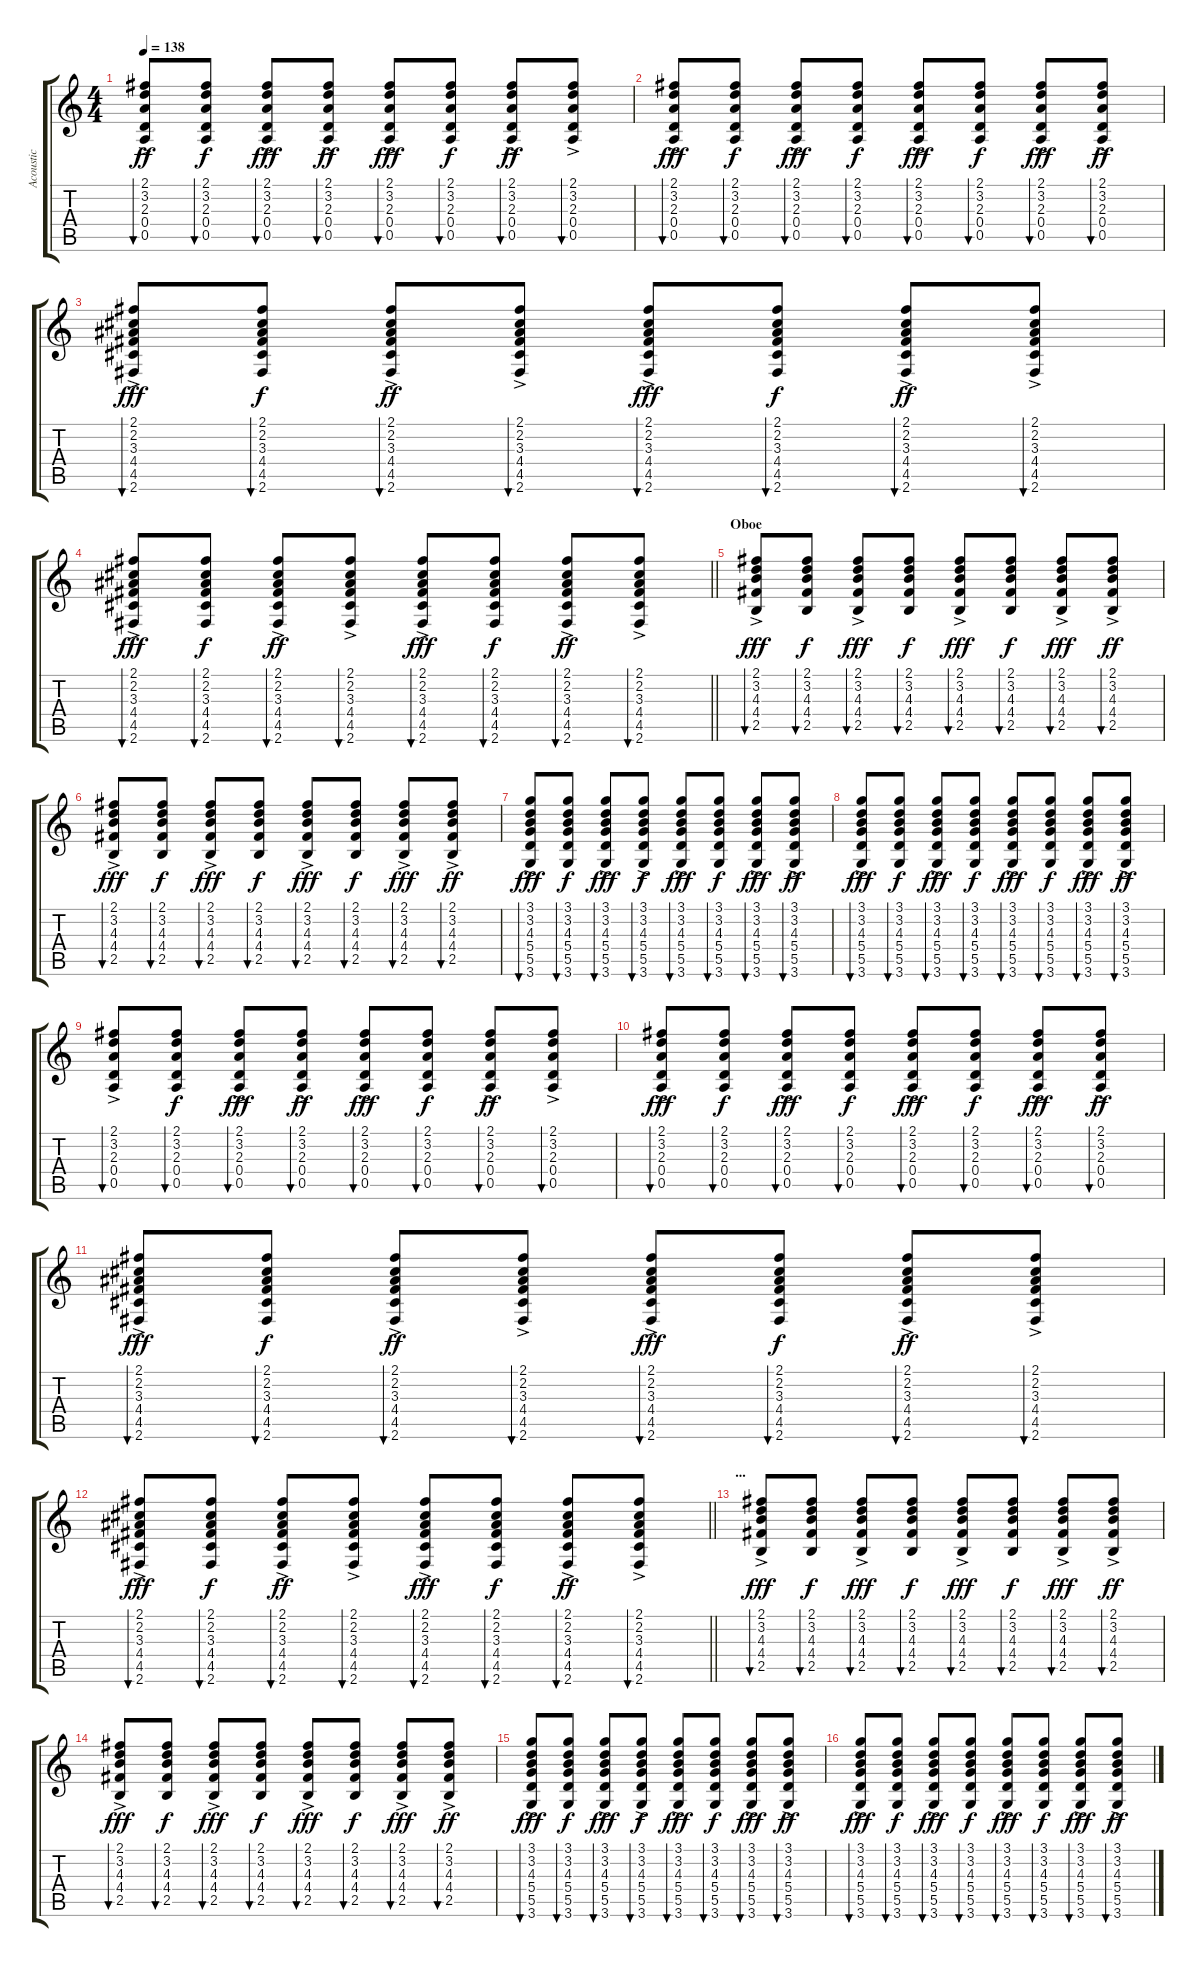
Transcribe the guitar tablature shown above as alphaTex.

\track ("Acoustic" "Acoustic") {instrument acousticguitarsteel}
\staff {score tabs}
\tuning (E4 B3 G3 D3 A2 E2) {hide}
\ts (4 4)
\tempo 138
\clef g2
\ks c
(2.1{ac} 3.2{ac} 2.3{ac} 0.4{ac} 0.5{ac}).8{bu 60 dy ff volume 8} (2.1 3.2 2.3 0.4 0.5).8{bu 60 dy f} (2.1{ac} 3.2{ac} 2.3{ac} 0.4{ac} 0.5{ac}).8{bu 60 dy fff} (2.1{ac} 3.2{ac} 2.3{ac} 0.4{ac} 0.5{ac}).8{bu 60 dy ff} (2.1{ac} 3.2{ac} 2.3{ac} 0.4{ac} 0.5{ac}).8{bu 60 dy fff} (2.1 3.2 2.3 0.4 0.5).8{bu 60 dy f} (2.1{ac} 3.2{ac} 2.3{ac} 0.4{ac} 0.5{ac}).8{bu 60 dy ff} (2.1{ac} 3.2{ac} 2.3{ac} 0.4{ac} 0.5{ac}).8{bu 60} |
(2.1{ac} 3.2{ac} 2.3{ac} 0.4{ac} 0.5{ac}).8{bu 60 dy fff} (2.1 3.2 2.3 0.4 0.5).8{bu 60 dy f} (2.1{ac} 3.2{ac} 2.3{ac} 0.4{ac} 0.5{ac}).8{bu 60 dy fff} (2.1 3.2 2.3 0.4 0.5).8{bu 60 dy f} (2.1{ac} 3.2{ac} 2.3{ac} 0.4{ac} 0.5{ac}).8{bu 60 dy fff} (2.1 3.2 2.3 0.4 0.5).8{bu 60 dy f} (2.1{ac} 3.2{ac} 2.3{ac} 0.4{ac} 0.5{ac}).8{bu 60 dy fff} (2.1{ac} 3.2{ac} 2.3{ac} 0.4{ac} 0.5{ac}).8{bu 60 dy ff} |
(2.1{ac} 2.2{ac} 3.3{ac} 4.4{ac} 4.5{ac} 2.6{ac}).8{bu 60 dy fff} (2.1 2.2 3.3 4.4 4.5 2.6).8{bu 60 dy f} (2.1{ac} 2.2{ac} 3.3{ac} 4.4{ac} 4.5{ac} 2.6{ac}).8{bu 60 dy ff} (2.1{ac} 2.2{ac} 3.3{ac} 4.4{ac} 4.5{ac} 2.6{ac}).8{bu 60} (2.1{ac} 2.2{ac} 3.3{ac} 4.4{ac} 4.5{ac} 2.6{ac}).8{bu 60 dy fff} (2.1 2.2 3.3 4.4 4.5 2.6).8{bu 60 dy f} (2.1{ac} 2.2{ac} 3.3{ac} 4.4{ac} 4.5{ac} 2.6{ac}).8{bu 60 dy ff} (2.1{ac} 2.2{ac} 3.3{ac} 4.4{ac} 4.5{ac} 2.6{ac}).8{bu 60} |
\barLineRight lightlight
(2.1{ac} 2.2{ac} 3.3{ac} 4.4{ac} 4.5{ac} 2.6{ac}).8{bu 60 dy fff} (2.1 2.2 3.3 4.4 4.5 2.6).8{bu 60 dy f} (2.1{ac} 2.2{ac} 3.3{ac} 4.4{ac} 4.5{ac} 2.6{ac}).8{bu 60 dy ff} (2.1{ac} 2.2{ac} 3.3{ac} 4.4{ac} 4.5{ac} 2.6{ac}).8{bu 60} (2.1{ac} 2.2{ac} 3.3{ac} 4.4{ac} 4.5{ac} 2.6{ac}).8{bu 60 dy fff} (2.1 2.2 3.3 4.4 4.5 2.6).8{bu 60 dy f} (2.1{ac} 2.2{ac} 3.3{ac} 4.4{ac} 4.5{ac} 2.6{ac}).8{bu 60 dy ff} (2.1{ac} 2.2{ac} 3.3{ac} 4.4{ac} 4.5{ac} 2.6{ac}).8{bu 60} |
\section ("" "Oboe")
(2.1{ac} 3.2{ac} 4.3{ac} 4.4{ac} 2.5{ac}).8{bu 60 dy fff volume 7} (2.1 3.2 4.3 4.4 2.5).8{bu 60 dy f} (2.1{ac} 3.2{ac} 4.3{ac} 4.4{ac} 2.5{ac}).8{bu 60 dy fff} (2.1 3.2 4.3 4.4 2.5).8{bu 60 dy f} (2.1{ac} 3.2{ac} 4.3{ac} 4.4{ac} 2.5{ac}).8{bu 60 dy fff} (2.1 3.2 4.3 4.4 2.5).8{bu 60 dy f} (2.1{ac} 3.2{ac} 4.3{ac} 4.4{ac} 2.5{ac}).8{bu 60 dy fff} (2.1{ac} 3.2{ac} 4.3{ac} 4.4{ac} 2.5{ac}).8{bu 60 dy ff} |
(2.1{ac} 3.2{ac} 4.3{ac} 4.4{ac} 2.5{ac}).8{bu 60 dy fff} (2.1 3.2 4.3 4.4 2.5).8{bu 60 dy f} (2.1{ac} 3.2{ac} 4.3{ac} 4.4{ac} 2.5{ac}).8{bu 60 dy fff} (2.1 3.2 4.3 4.4 2.5).8{bu 60 dy f} (2.1{ac} 3.2{ac} 4.3{ac} 4.4{ac} 2.5{ac}).8{bu 60 dy fff} (2.1 3.2 4.3 4.4 2.5).8{bu 60 dy f} (2.1{ac} 3.2{ac} 4.3{ac} 4.4{ac} 2.5{ac}).8{bu 60 dy fff} (2.1{ac} 3.2{ac} 4.3{ac} 4.4{ac} 2.5{ac}).8{bu 60 dy ff} |
(3.1{ac} 3.2{ac} 4.3{ac} 5.4{ac} 5.5{ac} 3.6{ac}).8{bu 60 dy fff} (3.1 3.2 4.3 5.4 5.5 3.6).8{bu 60 dy f} (3.1{ac} 3.2{ac} 4.3{ac} 5.4{ac} 5.5{ac} 3.6{ac}).8{bu 60 dy fff} (3.1{ac} 3.2{ac} 4.3{ac} 5.4{ac} 5.5{ac} 3.6{ac}).8{bu 60 dy f} (3.1{ac} 3.2{ac} 4.3{ac} 5.4{ac} 5.5{ac} 3.6{ac}).8{bu 60 dy fff} (3.1 3.2 4.3 5.4 5.5 3.6).8{bu 60 dy f} (3.1{ac} 3.2{ac} 4.3{ac} 5.4{ac} 5.5{ac} 3.6{ac}).8{bu 60 dy fff} (3.1{ac} 3.2{ac} 4.3{ac} 5.4{ac} 5.5{ac} 3.6{ac}).8{bu 60 dy ff} |
(3.1{ac} 3.2{ac} 4.3{ac} 5.4{ac} 5.5{ac} 3.6{ac}).8{bu 60 dy fff} (3.1 3.2 4.3 5.4 5.5 3.6).8{bu 60 dy f} (3.1{ac} 3.2{ac} 4.3{ac} 5.4{ac} 5.5{ac} 3.6{ac}).8{bu 60 dy fff} (3.1 3.2 4.3 5.4 5.5 3.6).8{bu 60 dy f} (3.1{ac} 3.2{ac} 4.3{ac} 5.4{ac} 5.5{ac} 3.6{ac}).8{bu 60 dy fff} (3.1 3.2 4.3 5.4 5.5 3.6).8{bu 60 dy f} (3.1{ac} 3.2{ac} 4.3{ac} 5.4{ac} 5.5{ac} 3.6{ac}).8{bu 60 dy fff} (3.1{ac} 3.2{ac} 4.3{ac} 5.4{ac} 5.5{ac} 3.6{ac}).8{bu 60 dy ff} |
(2.1{ac} 3.2{ac} 2.3{ac} 0.4{ac} 0.5{ac}).8{bu 60 volume 7} (2.1 3.2 2.3 0.4 0.5).8{bu 60 dy f} (2.1{ac} 3.2{ac} 2.3{ac} 0.4{ac} 0.5{ac}).8{bu 60 dy fff} (2.1{ac} 3.2{ac} 2.3{ac} 0.4{ac} 0.5{ac}).8{bu 60 dy ff} (2.1{ac} 3.2{ac} 2.3{ac} 0.4{ac} 0.5{ac}).8{bu 60 dy fff} (2.1 3.2 2.3 0.4 0.5).8{bu 60 dy f} (2.1{ac} 3.2{ac} 2.3{ac} 0.4{ac} 0.5{ac}).8{bu 60 dy ff} (2.1{ac} 3.2{ac} 2.3{ac} 0.4{ac} 0.5{ac}).8{bu 60} |
(2.1{ac} 3.2{ac} 2.3{ac} 0.4{ac} 0.5{ac}).8{bu 60 dy fff} (2.1 3.2 2.3 0.4 0.5).8{bu 60 dy f} (2.1{ac} 3.2{ac} 2.3{ac} 0.4{ac} 0.5{ac}).8{bu 60 dy fff} (2.1 3.2 2.3 0.4 0.5).8{bu 60 dy f} (2.1{ac} 3.2{ac} 2.3{ac} 0.4{ac} 0.5{ac}).8{bu 60 dy fff} (2.1 3.2 2.3 0.4 0.5).8{bu 60 dy f} (2.1{ac} 3.2{ac} 2.3{ac} 0.4{ac} 0.5{ac}).8{bu 60 dy fff} (2.1{ac} 3.2{ac} 2.3{ac} 0.4{ac} 0.5{ac}).8{bu 60 dy ff} |
(2.1{ac} 2.2{ac} 3.3{ac} 4.4{ac} 4.5{ac} 2.6{ac}).8{bu 60 dy fff} (2.1 2.2 3.3 4.4 4.5 2.6).8{bu 60 dy f} (2.1{ac} 2.2{ac} 3.3{ac} 4.4{ac} 4.5{ac} 2.6{ac}).8{bu 60 dy ff} (2.1{ac} 2.2{ac} 3.3{ac} 4.4{ac} 4.5{ac} 2.6{ac}).8{bu 60} (2.1{ac} 2.2{ac} 3.3{ac} 4.4{ac} 4.5{ac} 2.6{ac}).8{bu 60 dy fff} (2.1 2.2 3.3 4.4 4.5 2.6).8{bu 60 dy f} (2.1{ac} 2.2{ac} 3.3{ac} 4.4{ac} 4.5{ac} 2.6{ac}).8{bu 60 dy ff} (2.1{ac} 2.2{ac} 3.3{ac} 4.4{ac} 4.5{ac} 2.6{ac}).8{bu 60} |
\barLineRight lightlight
(2.1{ac} 2.2{ac} 3.3{ac} 4.4{ac} 4.5{ac} 2.6{ac}).8{bu 60 dy fff} (2.1 2.2 3.3 4.4 4.5 2.6).8{bu 60 dy f} (2.1{ac} 2.2{ac} 3.3{ac} 4.4{ac} 4.5{ac} 2.6{ac}).8{bu 60 dy ff} (2.1{ac} 2.2{ac} 3.3{ac} 4.4{ac} 4.5{ac} 2.6{ac}).8{bu 60} (2.1{ac} 2.2{ac} 3.3{ac} 4.4{ac} 4.5{ac} 2.6{ac}).8{bu 60 dy fff} (2.1 2.2 3.3 4.4 4.5 2.6).8{bu 60 dy f} (2.1{ac} 2.2{ac} 3.3{ac} 4.4{ac} 4.5{ac} 2.6{ac}).8{bu 60 dy ff} (2.1{ac} 2.2{ac} 3.3{ac} 4.4{ac} 4.5{ac} 2.6{ac}).8{bu 60} |
\section ("" "...")
(2.1{ac} 3.2{ac} 4.3{ac} 4.4{ac} 2.5{ac}).8{bu 60 dy fff volume 3} (2.1 3.2 4.3 4.4 2.5).8{bu 60 dy f} (2.1{ac} 3.2{ac} 4.3{ac} 4.4{ac} 2.5{ac}).8{bu 60 dy fff} (2.1 3.2 4.3 4.4 2.5).8{bu 60 dy f} (2.1{ac} 3.2{ac} 4.3{ac} 4.4{ac} 2.5{ac}).8{bu 60 dy fff} (2.1 3.2 4.3 4.4 2.5).8{bu 60 dy f} (2.1{ac} 3.2{ac} 4.3{ac} 4.4{ac} 2.5{ac}).8{bu 60 dy fff} (2.1{ac} 3.2{ac} 4.3{ac} 4.4{ac} 2.5{ac}).8{bu 60 dy ff} |
(2.1{ac} 3.2{ac} 4.3{ac} 4.4{ac} 2.5{ac}).8{bu 60 dy fff} (2.1 3.2 4.3 4.4 2.5).8{bu 60 dy f} (2.1{ac} 3.2{ac} 4.3{ac} 4.4{ac} 2.5{ac}).8{bu 60 dy fff} (2.1 3.2 4.3 4.4 2.5).8{bu 60 dy f} (2.1{ac} 3.2{ac} 4.3{ac} 4.4{ac} 2.5{ac}).8{bu 60 dy fff} (2.1 3.2 4.3 4.4 2.5).8{bu 60 dy f} (2.1{ac} 3.2{ac} 4.3{ac} 4.4{ac} 2.5{ac}).8{bu 60 dy fff} (2.1{ac} 3.2{ac} 4.3{ac} 4.4{ac} 2.5{ac}).8{bu 60 dy ff} |
(3.1{ac} 3.2{ac} 4.3{ac} 5.4{ac} 5.5{ac} 3.6{ac}).8{bu 60 dy fff} (3.1 3.2 4.3 5.4 5.5 3.6).8{bu 60 dy f} (3.1{ac} 3.2{ac} 4.3{ac} 5.4{ac} 5.5{ac} 3.6{ac}).8{bu 60 dy fff} (3.1{ac} 3.2{ac} 4.3{ac} 5.4{ac} 5.5{ac} 3.6{ac}).8{bu 60 dy f} (3.1{ac} 3.2{ac} 4.3{ac} 5.4{ac} 5.5{ac} 3.6{ac}).8{bu 60 dy fff} (3.1 3.2 4.3 5.4 5.5 3.6).8{bu 60 dy f} (3.1{ac} 3.2{ac} 4.3{ac} 5.4{ac} 5.5{ac} 3.6{ac}).8{bu 60 dy fff} (3.1{ac} 3.2{ac} 4.3{ac} 5.4{ac} 5.5{ac} 3.6{ac}).8{bu 60 dy ff} |
(3.1{ac} 3.2{ac} 4.3{ac} 5.4{ac} 5.5{ac} 3.6{ac}).8{bu 60 dy fff} (3.1 3.2 4.3 5.4 5.5 3.6).8{bu 60 dy f} (3.1{ac} 3.2{ac} 4.3{ac} 5.4{ac} 5.5{ac} 3.6{ac}).8{bu 60 dy fff} (3.1 3.2 4.3 5.4 5.5 3.6).8{bu 60 dy f} (3.1{ac} 3.2{ac} 4.3{ac} 5.4{ac} 5.5{ac} 3.6{ac}).8{bu 60 dy fff} (3.1 3.2 4.3 5.4 5.5 3.6).8{bu 60 dy f} (3.1{ac} 3.2{ac} 4.3{ac} 5.4{ac} 5.5{ac} 3.6{ac}).8{bu 60 dy fff} (3.1{ac} 3.2{ac} 4.3{ac} 5.4{ac} 5.5{ac} 3.6{ac}).8{bu 60 dy ff}
